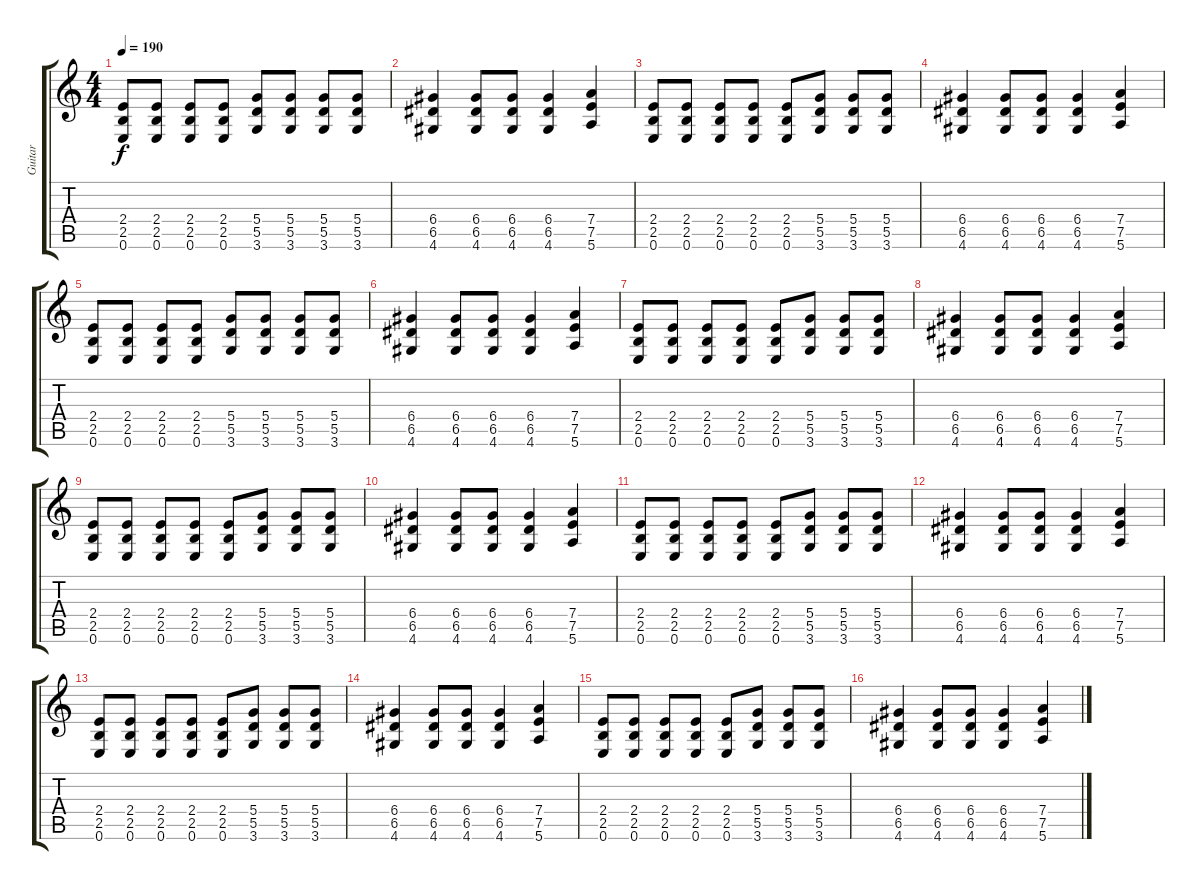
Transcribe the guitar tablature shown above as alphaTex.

\track ("Guitar " "Guitar ") {instrument overdrivenguitar}
\staff {score tabs}
\tuning (E4 B3 G3 D3 A2 E2) {hide}
\ts (4 4)
\tempo 190
\clef g2
\ks c
(2.4 2.5 0.6).8{dy f} (2.4 2.5 0.6).8 (2.4 2.5 0.6).8 (2.4 2.5 0.6).8 (5.4 5.5 3.6).8 (5.4 5.5 3.6).8 (5.4 5.5 3.6).8 (5.4 5.5 3.6).8 |
(6.4 6.5 4.6).4 (6.4 6.5 4.6).8 (6.4 6.5 4.6).8 (6.4 6.5 4.6).4 (7.4 7.5 5.6).4 |
(2.4 2.5 0.6).8 (2.4 2.5 0.6).8 (2.4 2.5 0.6).8 (2.4 2.5 0.6).8 (2.4 2.5 0.6).8 (5.4 5.5 3.6).8 (5.4 5.5 3.6).8 (5.4 5.5 3.6).8 |
(6.4 6.5 4.6).4 (6.4 6.5 4.6).8 (6.4 6.5 4.6).8 (6.4 6.5 4.6).4 (7.4 7.5 5.6).4 |
(2.4 2.5 0.6).8 (2.4 2.5 0.6).8 (2.4 2.5 0.6).8 (2.4 2.5 0.6).8 (5.4 5.5 3.6).8 (5.4 5.5 3.6).8 (5.4 5.5 3.6).8 (5.4 5.5 3.6).8 |
(6.4 6.5 4.6).4 (6.4 6.5 4.6).8 (6.4 6.5 4.6).8 (6.4 6.5 4.6).4 (7.4 7.5 5.6).4 |
(2.4 2.5 0.6).8 (2.4 2.5 0.6).8 (2.4 2.5 0.6).8 (2.4 2.5 0.6).8 (2.4 2.5 0.6).8 (5.4 5.5 3.6).8 (5.4 5.5 3.6).8 (5.4 5.5 3.6).8 |
(6.4 6.5 4.6).4 (6.4 6.5 4.6).8 (6.4 6.5 4.6).8 (6.4 6.5 4.6).4 (7.4 7.5 5.6).4 |
(2.4 2.5 0.6).8 (2.4 2.5 0.6).8 (2.4 2.5 0.6).8 (2.4 2.5 0.6).8 (2.4 2.5 0.6).8 (5.4 5.5 3.6).8 (5.4 5.5 3.6).8 (5.4 5.5 3.6).8 |
(6.4 6.5 4.6).4 (6.4 6.5 4.6).8 (6.4 6.5 4.6).8 (6.4 6.5 4.6).4 (7.4 7.5 5.6).4 |
(2.4 2.5 0.6).8 (2.4 2.5 0.6).8 (2.4 2.5 0.6).8 (2.4 2.5 0.6).8 (2.4 2.5 0.6).8 (5.4 5.5 3.6).8 (5.4 5.5 3.6).8 (5.4 5.5 3.6).8 |
(6.4 6.5 4.6).4 (6.4 6.5 4.6).8 (6.4 6.5 4.6).8 (6.4 6.5 4.6).4 (7.4 7.5 5.6).4 |
(2.4 2.5 0.6).8 (2.4 2.5 0.6).8 (2.4 2.5 0.6).8 (2.4 2.5 0.6).8 (2.4 2.5 0.6).8 (5.4 5.5 3.6).8 (5.4 5.5 3.6).8 (5.4 5.5 3.6).8 |
(6.4 6.5 4.6).4 (6.4 6.5 4.6).8 (6.4 6.5 4.6).8 (6.4 6.5 4.6).4 (7.4 7.5 5.6).4 |
(2.4 2.5 0.6).8 (2.4 2.5 0.6).8 (2.4 2.5 0.6).8 (2.4 2.5 0.6).8 (2.4 2.5 0.6).8 (5.4 5.5 3.6).8 (5.4 5.5 3.6).8 (5.4 5.5 3.6).8 |
(6.4 6.5 4.6).4 (6.4 6.5 4.6).8 (6.4 6.5 4.6).8 (6.4 6.5 4.6).4 (7.4 7.5 5.6).4
